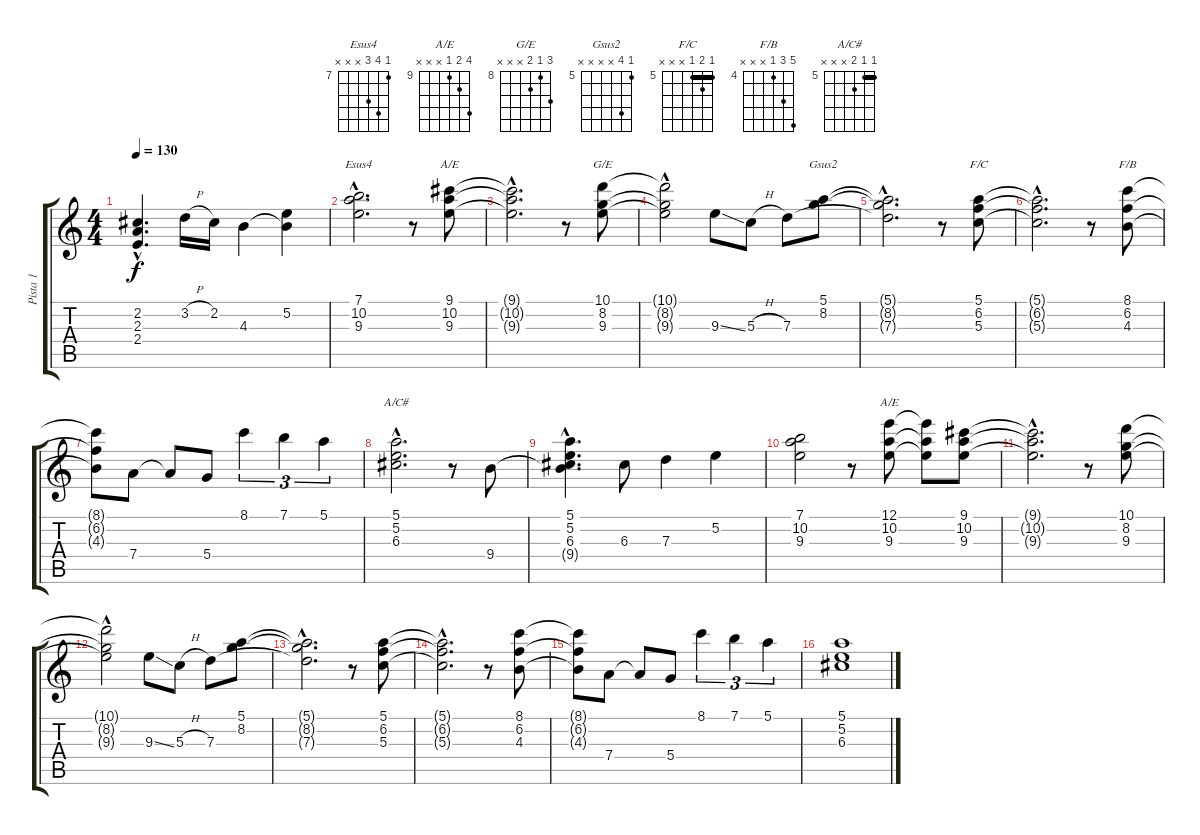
\track ("Pista 1" "Pista 1") {instrument electricguitarjazz}
\staff {score tabs}
\tuning (E4 B3 G3 D3 A2 E2) {hide}
\chord ("Esus4" 7 10 9 x x x) {firstfret 7}
\chord ("A/E" 9 10 9 x x x) {firstfret 9 barre 9}
\chord ("G/E" 10 8 9 x x x) {firstfret 8}
\chord ("Gsus2" 5 8 x x x x) {firstfret 5}
\chord ("F/C" 5 6 5 x x x) {firstfret 5 barre 5}
\chord ("F/B" 8 6 4 x x x) {firstfret 4}
\chord ("A/C#" 5 5 6 x x x) {firstfret 5 barre 5}
\chord ("A/E" 12 10 9 x x x) {firstfret 9}
\ts (4 4)
\tempo 130
\clef g2
\ks c
(2.2{hac} 2.3{hac} 2.4{hac}).4{d dy f} 3.2{h}.16 2.2.16 4.3.4 (5.2 4.3{t}).4 |
(7.1{hac} 10.2{hac} 9.3{hac}).2{d ch "Esus4"} r.8 (9.1 10.2 9.3).8{ch "A/E"} |
(9.1{t} 10.2{hac t} 9.3{hac t}).2{d} r.8 (10.1 8.2 9.3).8{ch "G/E"} |
(10.1{hac t} 8.2{t} 9.3{t}).2 9.3{ss}.8 5.3{h}.8 7.3.8 (5.1 8.2).8{ch "Gsus2"} |
(5.1{hac t} 8.2{hac t} 7.3{hac t}).2{d} r.8 (5.1 6.2 5.3).8{ch "F/C"} |
(5.1{hac t} 6.2{hac t} 5.3{hac t}).2{d} r.8 (8.1 6.2 4.3).8{ch "F/B"} |
(8.1{t} 6.2{t} 4.3{t}).8 7.4.8 7.4{t}.8 5.4.8 8.1.4{tu (3 2)} 7.1.4{tu (3 2)} 5.1.4{tu (3 2)} |
(5.1{hac} 5.2{hac} 6.3{hac}).2{d ch "A/C#"} r.8 9.4.8 |
(5.1{hac} 5.2{hac} 6.3{hac} 9.4{hac t}).4{d} 6.3.8 7.3.4 5.2.4 |
(7.1 10.2 9.3).2 r.8 (12.1 10.2 9.3).8{ch "A/E"} (12.1{t} 10.2{t} 9.3{t}).8 (9.1 10.2 9.3).8 |
(9.1{hac t} 10.2{hac t} 9.3{hac t}).2{d} r.8 (10.1 8.2 9.3).8 |
(10.1{hac t} 8.2{t} 9.3{t}).2 9.3{ss}.8 5.3{h}.8 7.3.8 (5.1 8.2).8 |
(5.1{hac t} 8.2{hac t} 7.3{hac t}).2{d} r.8 (5.1 6.2 5.3).8 |
(5.1{hac t} 6.2{hac t} 5.3{hac t}).2{d} r.8 (8.1 6.2 4.3).8 |
(8.1{t} 6.2{t} 4.3{t}).8 7.4.8 7.4{t}.8 5.4.8 8.1.4{tu (3 2)} 7.1.4{tu (3 2)} 5.1.4{tu (3 2)} |
(5.1 5.2 6.3).1
